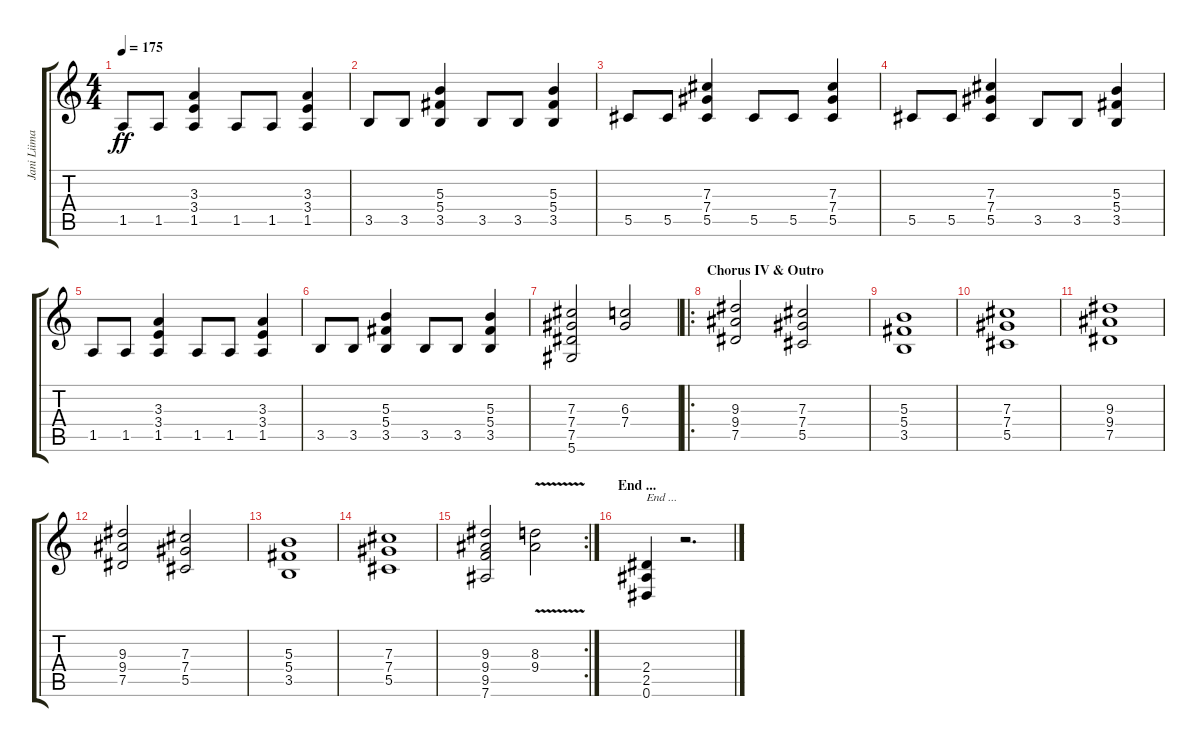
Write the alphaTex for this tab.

\track ("Jani Liimatainen" "Jani Liima") {instrument distortionguitar}
\staff {score tabs}
\tuning (Eb4 Bb3 Gb3 Db3 Ab2 Eb2) {hide}
\ts (4 4)
\tempo 175
\clef g2
\ks c
1.5.8{dy ff} 1.5.8 (3.3 3.4 1.5).4 1.5.8 1.5.8 (3.3 3.4 1.5).4 |
3.5.8 3.5.8 (5.3 5.4 3.5).4 3.5.8 3.5.8 (5.3 5.4 3.5).4 |
5.5.8 5.5.8 (7.3 7.4 5.5).4 5.5.8 5.5.8 (7.3 7.4 5.5).4 |
5.5.8 5.5.8 (7.3 7.4 5.5).4 3.5.8 3.5.8 (5.3 5.4 3.5).4 |
1.5.8 1.5.8 (3.3 3.4 1.5).4 1.5.8 1.5.8 (3.3 3.4 1.5).4 |
3.5.8 3.5.8 (5.3 5.4 3.5).4 3.5.8 3.5.8 (5.3 5.4 3.5).4 |
(7.3 7.4 7.5 5.6).2 (6.3 7.4).2 |
\ro
\section ("" "Chorus IV & Outro")
(9.3 9.4 7.5).2 (7.3 7.4 5.5).2 |
(5.3 5.4 3.5).1 |
(7.3 7.4 5.5).1 |
(9.3 9.4 7.5).1 |
(9.3 9.4 7.5).2 (7.3 7.4 5.5).2 |
(5.3 5.4 3.5).1 |
(7.3 7.4 5.5).1 |
\rc 2
(9.3 9.4 9.5 7.6).2 (8.3{v} 9.4).2 |
\section ("" "End ...")
(2.4 2.5 0.6).4{txt "End ..."} r.2{d}
